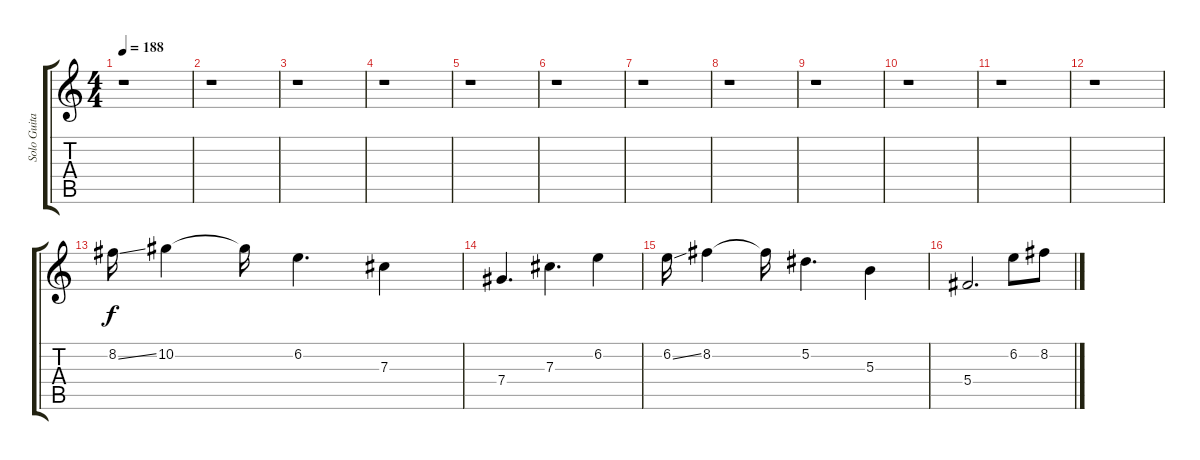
\track ("Solo Guitar" "Solo Guita") {instrument distortionguitar}
\staff {score tabs}
\tuning (Eb4 Bb3 Gb3 Db3 Ab2 Eb2) {hide}
\ts (4 4)
\tempo 188
\clef g2
\ks c
r.1{dy f} |
r.1 |
r.1 |
r.1 |
r.1 |
r.1 |
r.1 |
r.1 |
r.1 |
r.1 |
r.1 |
r.1 |
8.2{ss}.16 10.2.4 10.2{t}.16 6.2.4{d} 7.3.4 |
7.4.4{d} 7.3.4{d} 6.2.4 |
6.2{ss}.16 8.2.4 8.2{t}.16 5.2.4{d} 5.3.4 |
5.4.2{d} 6.2.8 8.2.8
